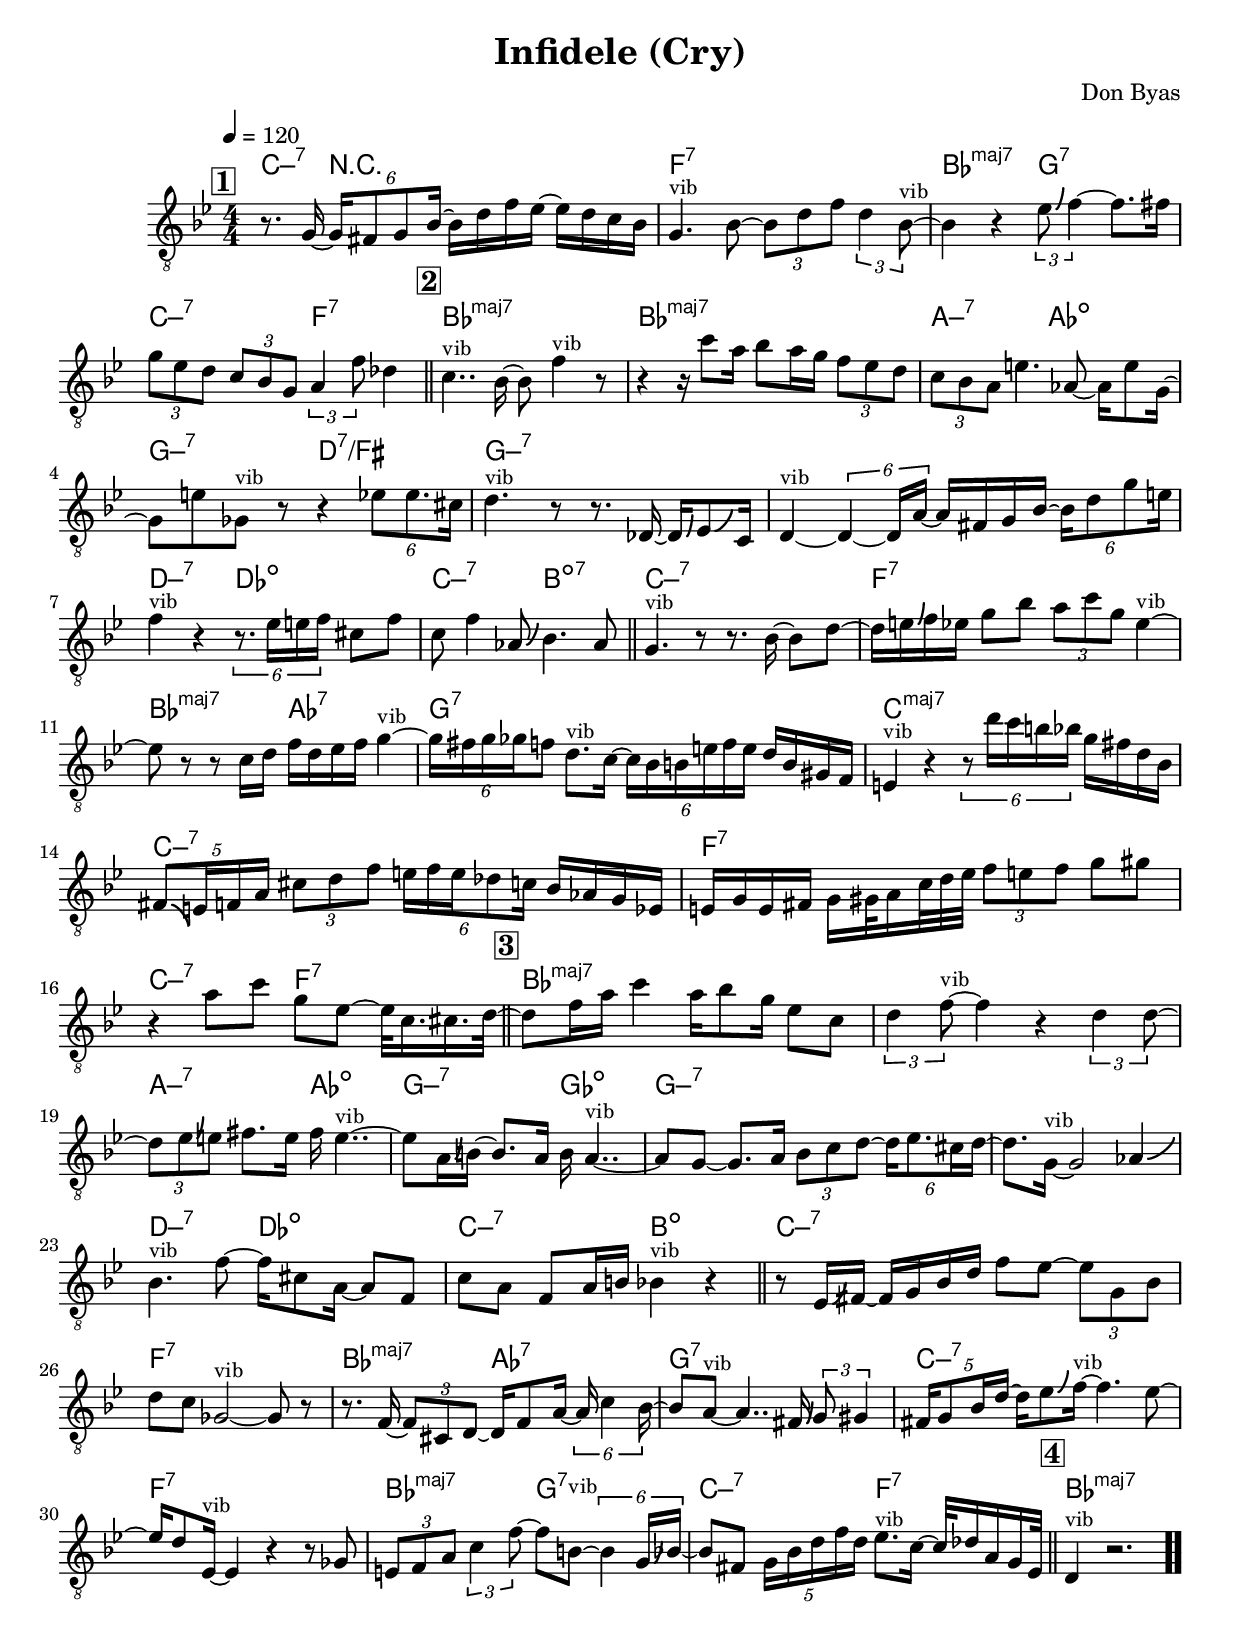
\version "2.13.2"

#(ly:set-option 'point-and-click #f)

\header {
  title = "Infidele (Cry)"
  composer = "Don Byas"
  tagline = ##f
}
global =
{
    \override Staff.TimeSignature #'style = #'()
    \time 4/4
    \clef "treble_8"
    \key bes \major
    \override Rest #'direction = #'0
    \override MultiMeasureRest #'staff-position = #0
}
\score
{
<<
    \transpose c' c'

    \new ChordNames { \chords {
      \set majorSevenSymbol = \markup { "maj7" }
      \set minorChordModifier = \markup { \char ##x2013 }
      | c4:min7 r4 s4 s4 | f1:7 | bes2:maj g2:7 | c2:min7 f2:7 
      | bes1:maj | bes1:maj | a2:min7 aes2:dim | g2:min7 d2:7/fis | g1:min7 | s1 | d2:min7 des2:dim | c2:min7 b2:dim7 
      | c1:min7 | f1:7 | bes2:maj aes2:7 | g1:7 | c1:maj | c1:min7 | f1:7 | c2:min7 f2:7 
      | bes1:maj | s1 | a2:min7 aes2:dim | g2:min7 ges2:dim | g1:min7 | s1 | d2:min7 des2:dim | c2:min7 b2:dim 
      | c1:min7 | f1:7 | bes2:maj aes2:7 | g1:7 | c1:min7 | f1:7 | bes2:maj g2:7 | c2:min7 f2:7 
      | bes1:maj|
      }
      }

    \new Staff
    <<
    \transpose c' c'

    {
      \global
  		%\override Score.MetronomeMark #'transparent = ##t
  		%\override Score.MetronomeMark #'stencil = ##f
  		
  		\override HorizontalBracket #'direction = #UP
  		\override HorizontalBracket #'bracket-flare = #'(0 . 0)
  		
  		\override TextSpanner #'dash-fraction = #1.0
  		\override TextSpanner #'bound-details #'left #'text = \markup{ \concat{\draw-line #'(0 . -1.0) \draw-line #'(1.0 . 0) }}
  		\override TextSpanner #'bound-details #'right #'text = \markup{ \concat{ \draw-line #'(1.0 . 0) \draw-line #'(0 . -1.0) }}
          \set Score.markFormatter = #format-mark-box-numbers


      \tempo 4 = 120
      \set Score.currentBarNumber = #-3
     
      \bar "||" \mark \default r8. g16~ \tuplet 6/4 {g16 fis8 g8 bes16~} bes16 d'16 f'16 es'16~ es'16 d'16 c'16 bes16 
      | g4.^\markup{\left-align \small vib} bes8~ \tuplet 3/2 {bes8 d'8 f'8} \tuplet 3/2 {d'4 bes8~^\markup{\left-align \small vib}} 
      | bes4 r4 \tuplet 3/2 {es'8\bendAfter #+4  f'4~} f'8. fis'16 
      | \tuplet 3/2 {g'8 es'8 d'8} \tuplet 3/2 {c'8 bes8 g8} \tuplet 3/2 {a4 f'8} des'4 
      \bar "||" \mark \default c'4..^\markup{\left-align \small vib} bes16~ bes8 f'4^\markup{\left-align \small vib} r8 
      | r4 r16 c''8 a'16 bes'8 a'16 g'16 \tuplet 3/2 {f'8 es'8 d'8} 
      | \tuplet 3/2 {c'8 bes8 a8} e'4. aes8~ aes16 e'8 g16~ 
      | g8 e'8 ges8^\markup{\left-align \small vib} r8 r4 \tuplet 6/4 {es'8 es'8. cis'16} 
      | d'4.^\markup{\left-align \small vib} r8 r8. des16~ des16\bendAfter #+4  es8\bendAfter #+4  c16 
      | d4~^\markup{\left-align \small vib} \tuplet 6/4 {d4~ d16 a16~} a16 fis16 g16 bes16~ \tuplet 6/4 {bes16 d'8 g'8 e'16} 
      | f'4^\markup{\left-align \small vib} r4 \tuplet 6/4 {r8. es'16 e'16 f'16} cis'8 f'8 
      | c'8 f'4 aes8\bendAfter #+4  bes4. aes8 
      \bar "||" g4.^\markup{\left-align \small vib} r8 r8. bes16~ bes8 d'8~ 
      | d'16 e'16\bendAfter #+4  f'16 es'16 g'8 bes'8 \tuplet 3/2 {a'8 c''8 g'8} es'4~^\markup{\left-align \small vib} 
      | es'8 r8 r8 c'16 d'16 f'16 d'16 es'16 f'16 g'4~^\markup{\left-align \small vib} 
      | \tuplet 6/4 {g'16 fis'16 g'16 ges'16 f'8} d'8.^\markup{\left-align \small vib} c'16~ \tuplet 6/4 {c'16 bes16 b16 e'16 f'16 e'16} d'16 b16 gis16 f16 
      | e4^\markup{\left-align \small vib} r4 \tuplet 6/4 {r8 d''16 c''16 b'16 bes'16} g'16 fis'16 d'16 bes16 
      | \tuplet 5/4 {fis8\bendAfter #-4  e16 f16 a16} \tuplet 3/2 {cis'8 d'8 f'8} \tuplet 6/4 {e'16 f'16 e'16 des'8 c'16} bes16 aes16 g16 es16 
      | e16 g16 e16 fis16 g16 gis32 a16 c'32 d'32 es'32 \tuplet 3/2 {f'8 e'8 f'8} g'8 gis'8 
      | r4 a'8 c''8 g'8 es'8~ es'32 c'16. cis'16. d'32~ 
      \bar "||" \mark \default d'8 f'16 a'16 c''4 a'16 bes'8 g'16 es'8 c'8 
      | \tuplet 3/2 {d'4 f'8~^\markup{\left-align \small vib}} f'4 r4 \tuplet 3/2 {d'4 d'8~} 
      | \tuplet 3/2 {d'8 es'8\bendAfter #+4  e'8} fis'8. e'16 fis'16 e'4..~^\markup{\left-align \small vib} 
      | e'8 a16\bendAfter #+4  b16~ b8. a16 b16 a4..~^\markup{\left-align \small vib} 
      | a8 g8~ g8. a16 \tuplet 3/2 {bes8 c'8 d'8~} \tuplet 6/4 {d'16 es'8. cis'16 d'16~} 
      | d'8. g16~^\markup{\left-align \small vib} g2 aes4\bendAfter #+4  
      | bes4.^\markup{\left-align \small vib} f'8~ f'16 cis'8 a16~ a8 f8 
      | c'8 a8 f8 a16 b16 bes4^\markup{\left-align \small vib} r4 
      \bar "||" r8 es16\bendAfter #+4  fis16~ fis16 g16 bes16 d'16 f'8 es'8~ \tuplet 3/2 {es'8 g8 bes8} 
      | d'8 c'8 ges2~^\markup{\left-align \small vib} ges8 r8 
      | r8. f16~ \tuplet 3/2 {f8 cis8 d8~} d16 f8 a16~ \tuplet 6/4 {a16 c'4 bes16~} 
      | bes8 a8~^\markup{\left-align \small vib} a4.. fis16\bendAfter #+4  \tuplet 3/2 {g8 gis4} 
      | \tuplet 5/4 {fis16 g8 bes16 d'16~} d'16 es'8\bendAfter #+4  f'16~^\markup{\left-align \small vib} f'4. es'8~ 
      | es'16 d'8 es16~^\markup{\left-align \small vib} es4 r4 r8 ges8 
      | \tuplet 3/2 {e8 f8 a8} \tuplet 3/2 {c'4 f'8~} f'8 b8~^\markup{\left-align \small vib} \tuplet 6/4 {b4 g16\bendAfter #+4  bes16~} 
      | bes8 fis8 \tuplet 5/4 {g16 bes16 d'16 f'16 d'16} es'8.^\markup{\left-align \small vib} c'16~ c'32 des'16 a16 g16 es32 
      \bar "||" \mark \default d4^\markup{\left-align \small vib} r2.\bar  ".."
    }
    >>
>>    
}
